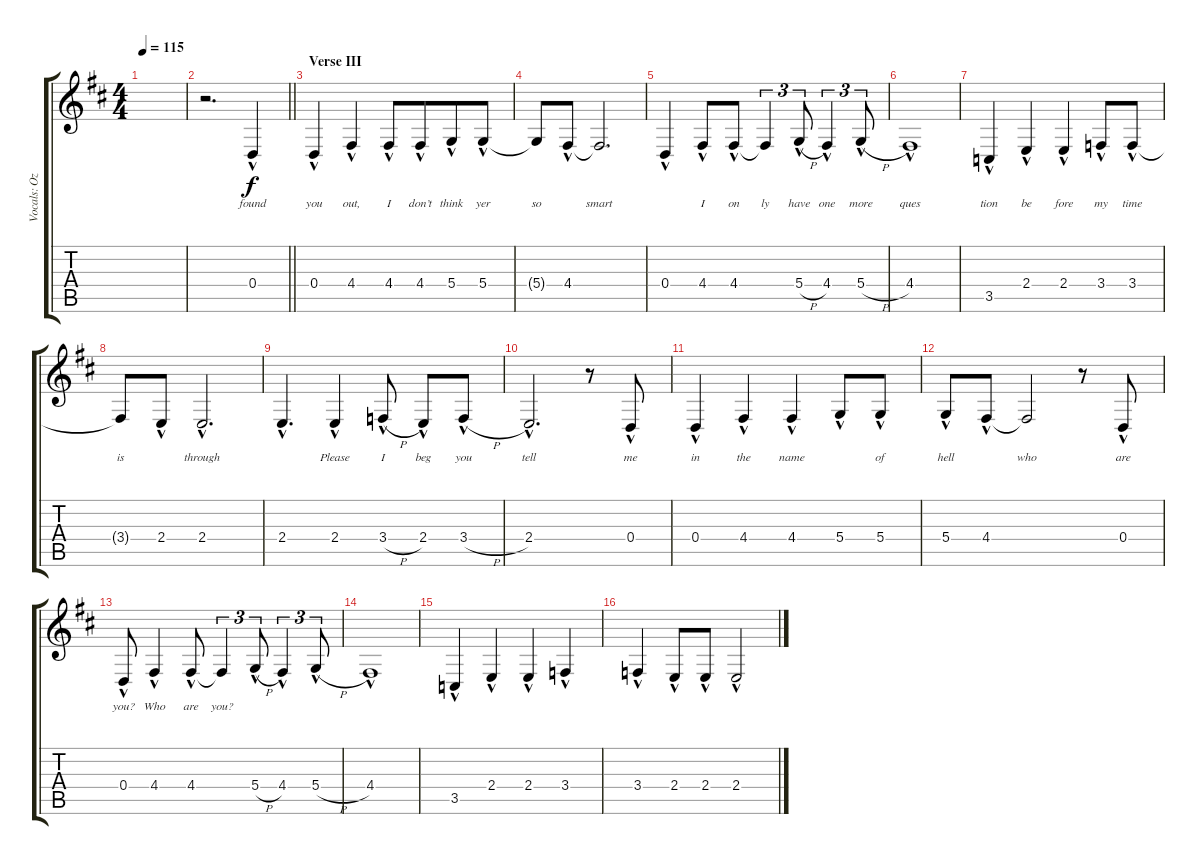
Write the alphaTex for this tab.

\track ("Vocals: Ozzy" "Vocals: Oz") {instrument lead2sawtooth}
\staff {score tabs}
\tuning (E4 B3 G3 D3 A2 E2) {hide}
\ts (4 4)
\tempo 115
\clef g2
\ks d
|
\barLineRight lightlight
r.2{d} 0.4{hac}.4{lyrics (0 "found") lyrics (1 "") lyrics (2 "") lyrics (3 "") lyrics (4 "")} |
\section ("" "Verse III")
0.4{hac}.4{lyrics (0 "you") lyrics (1 "") lyrics (2 "") lyrics (3 "") lyrics (4 "")} 4.4{hac}.4{lyrics (0 "out,") lyrics (1 "") lyrics (2 "") lyrics (3 "") lyrics (4 "")} 4.4{hac}.8{lyrics (0 "I") lyrics (1 "") lyrics (2 "") lyrics (3 "") lyrics (4 "")} 4.4{hac}.8{lyrics (0 "don’t") lyrics (1 "") lyrics (2 "") lyrics (3 "") lyrics (4 "") beam merge} 5.4{hac}.8{lyrics (0 "think") lyrics (1 "") lyrics (2 "") lyrics (3 "") lyrics (4 "")} 5.4{hac}.8{lyrics (0 "yer") lyrics (1 "") lyrics (2 "") lyrics (3 "") lyrics (4 "")} |
5.4{t}.8{lyrics (0 "so") lyrics (1 "") lyrics (2 "") lyrics (3 "") lyrics (4 "")} 4.4{hac}.8{lyrics (0 "") lyrics (1 "") lyrics (2 "") lyrics (3 "") lyrics (4 "")} 4.4{t}.2{d lyrics (0 "smart") lyrics (1 "") lyrics (2 "") lyrics (3 "") lyrics (4 "")} |
0.4{hac}.4{lyrics (0 "") lyrics (1 "") lyrics (2 "") lyrics (3 "") lyrics (4 "")} 4.4{hac}.8{lyrics (0 "I") lyrics (1 "") lyrics (2 "") lyrics (3 "") lyrics (4 "")} 4.4{hac}.8{lyrics (0 "on") lyrics (1 "") lyrics (2 "") lyrics (3 "") lyrics (4 "")} 4.4{t}.4{tu (3 2) lyrics (0 "ly") lyrics (1 "") lyrics (2 "") lyrics (3 "") lyrics (4 "")} 5.4{h hac}.8{tu (3 2) lyrics (0 "have") lyrics (1 "") lyrics (2 "") lyrics (3 "") lyrics (4 "")} 4.4{hac}.4{tu (3 2) lyrics (0 "one") lyrics (1 "") lyrics (2 "") lyrics (3 "") lyrics (4 "")} 5.4{h hac}.8{tu (3 2) lyrics (0 "more") lyrics (1 "") lyrics (2 "") lyrics (3 "") lyrics (4 "")} |
4.4{hac}.1{lyrics (0 "ques") lyrics (1 "") lyrics (2 "") lyrics (3 "") lyrics (4 "")} |
3.5{hac}.4{lyrics (0 "tion") lyrics (1 "") lyrics (2 "") lyrics (3 "") lyrics (4 "")} 2.4{hac}.4{lyrics (0 "be") lyrics (1 "") lyrics (2 "") lyrics (3 "") lyrics (4 "")} 2.4{hac}.4{lyrics (0 "fore") lyrics (1 "") lyrics (2 "") lyrics (3 "") lyrics (4 "")} 3.4{hac}.8{lyrics (0 "my") lyrics (1 "") lyrics (2 "") lyrics (3 "") lyrics (4 "")} 3.4{hac}.8{lyrics (0 "time") lyrics (1 "") lyrics (2 "") lyrics (3 "") lyrics (4 "")} |
3.4{t}.8{lyrics (0 "is") lyrics (1 "") lyrics (2 "") lyrics (3 "") lyrics (4 "")} 2.4{hac}.8{lyrics (0 "") lyrics (1 "") lyrics (2 "") lyrics (3 "") lyrics (4 "")} 2.4{hac}.2{d lyrics (0 "through") lyrics (1 "") lyrics (2 "") lyrics (3 "") lyrics (4 "")} |
2.4{hac}.4{d lyrics (0 "") lyrics (1 "") lyrics (2 "") lyrics (3 "") lyrics (4 "")} 2.4{hac}.4{lyrics (0 "Please") lyrics (1 "") lyrics (2 "") lyrics (3 "") lyrics (4 "")} 3.4{h hac}.8{lyrics (0 "I") lyrics (1 "") lyrics (2 "") lyrics (3 "") lyrics (4 "")} 2.4{hac}.8{lyrics (0 "beg") lyrics (1 "") lyrics (2 "") lyrics (3 "") lyrics (4 "")} 3.4{h hac}.8{lyrics (0 "you") lyrics (1 "") lyrics (2 "") lyrics (3 "") lyrics (4 "")} |
2.4{hac}.2{d lyrics (0 "tell") lyrics (1 "") lyrics (2 "") lyrics (3 "") lyrics (4 "")} r.8 0.4{hac}.8{lyrics (0 "me") lyrics (1 "") lyrics (2 "") lyrics (3 "") lyrics (4 "")} |
0.4{hac}.4{lyrics (0 "in") lyrics (1 "") lyrics (2 "") lyrics (3 "") lyrics (4 "")} 4.4{hac}.4{lyrics (0 "the") lyrics (1 "") lyrics (2 "") lyrics (3 "") lyrics (4 "")} 4.4{hac}.4{lyrics (0 "name") lyrics (1 "") lyrics (2 "") lyrics (3 "") lyrics (4 "")} 5.4{hac}.8{lyrics (0 "") lyrics (1 "") lyrics (2 "") lyrics (3 "") lyrics (4 "")} 5.4{hac}.8{lyrics (0 "of") lyrics (1 "") lyrics (2 "") lyrics (3 "") lyrics (4 "")} |
5.4{hac}.8{lyrics (0 "hell") lyrics (1 "") lyrics (2 "") lyrics (3 "") lyrics (4 "")} 4.4{hac}.8{lyrics (0 "") lyrics (1 "") lyrics (2 "") lyrics (3 "") lyrics (4 "")} 4.4{t}.2{lyrics (0 "who") lyrics (1 "") lyrics (2 "") lyrics (3 "") lyrics (4 "")} r.8 0.4{hac}.8{lyrics (0 "are") lyrics (1 "") lyrics (2 "") lyrics (3 "") lyrics (4 "")} |
0.4{hac}.8{lyrics (0 "you?") lyrics (1 "") lyrics (2 "") lyrics (3 "") lyrics (4 "")} 4.4{hac}.4{lyrics (0 "Who") lyrics (1 "") lyrics (2 "") lyrics (3 "") lyrics (4 "")} 4.4{hac}.8{lyrics (0 "are") lyrics (1 "") lyrics (2 "") lyrics (3 "") lyrics (4 "")} 4.4{t}.4{tu (3 2) lyrics (0 "you?") lyrics (1 "") lyrics (2 "") lyrics (3 "") lyrics (4 "")} 5.4{h hac}.8{tu (3 2)} 4.4{hac}.4{tu (3 2)} 5.4{h hac}.8{tu (3 2)} |
4.4{hac}.1 |
3.5{hac}.4 2.4{hac}.4 2.4{hac}.4 3.4{hac}.4 |
3.4{hac}.4 2.4{hac}.8 2.4{hac}.8 2.4{hac}.2
